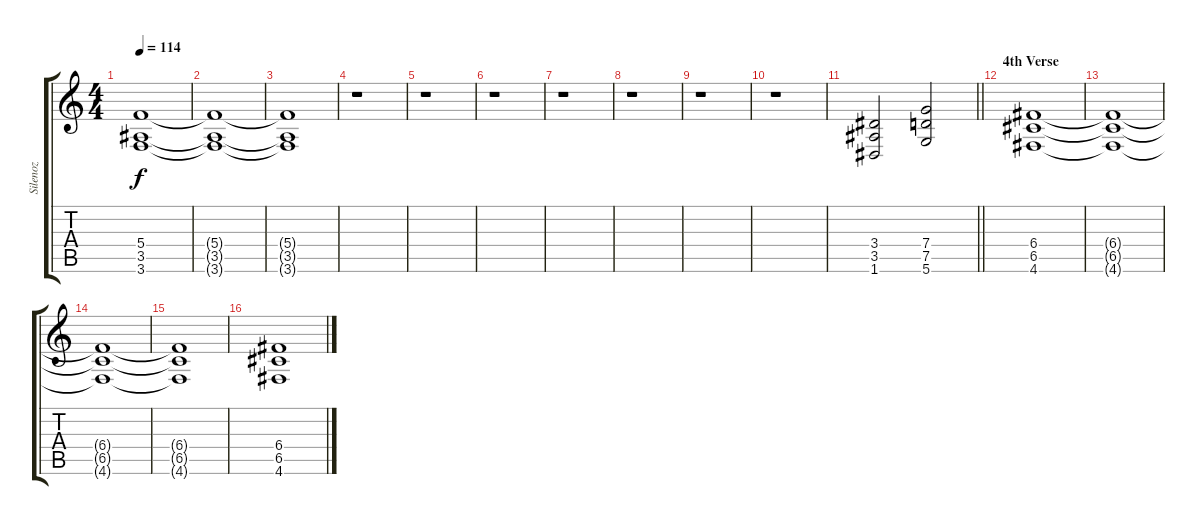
\track ("Silenoz" "Silenoz") {instrument distortionguitar}
\staff {score tabs}
\tuning (D4 A3 F3 C3 G2 D2) {hide}
\ts (4 4)
\tempo 114
\clef g2
\ks c
(5.4{t} 3.5{t} 3.6{t}).1{dy f} |
(5.4{t} 3.5{t} 3.6{t}).1 |
(5.4{t} 3.5{t} 3.6{t}).1 |
r.1 |
r.1 |
r.1 |
r.1 |
r.1 |
r.1 |
r.1 |
\barLineRight lightlight
(3.4 3.5 1.6).2{volume 13} (7.4 7.5 5.6).2 |
\section ("" "4th Verse")
(6.4 6.5 4.6).1 |
(6.4{t} 6.5{t} 4.6{t}).1 |
(6.4{t} 6.5{t} 4.6{t}).1 |
(6.4{t} 6.5{t} 4.6{t}).1 |
(6.4 6.5 4.6).1
